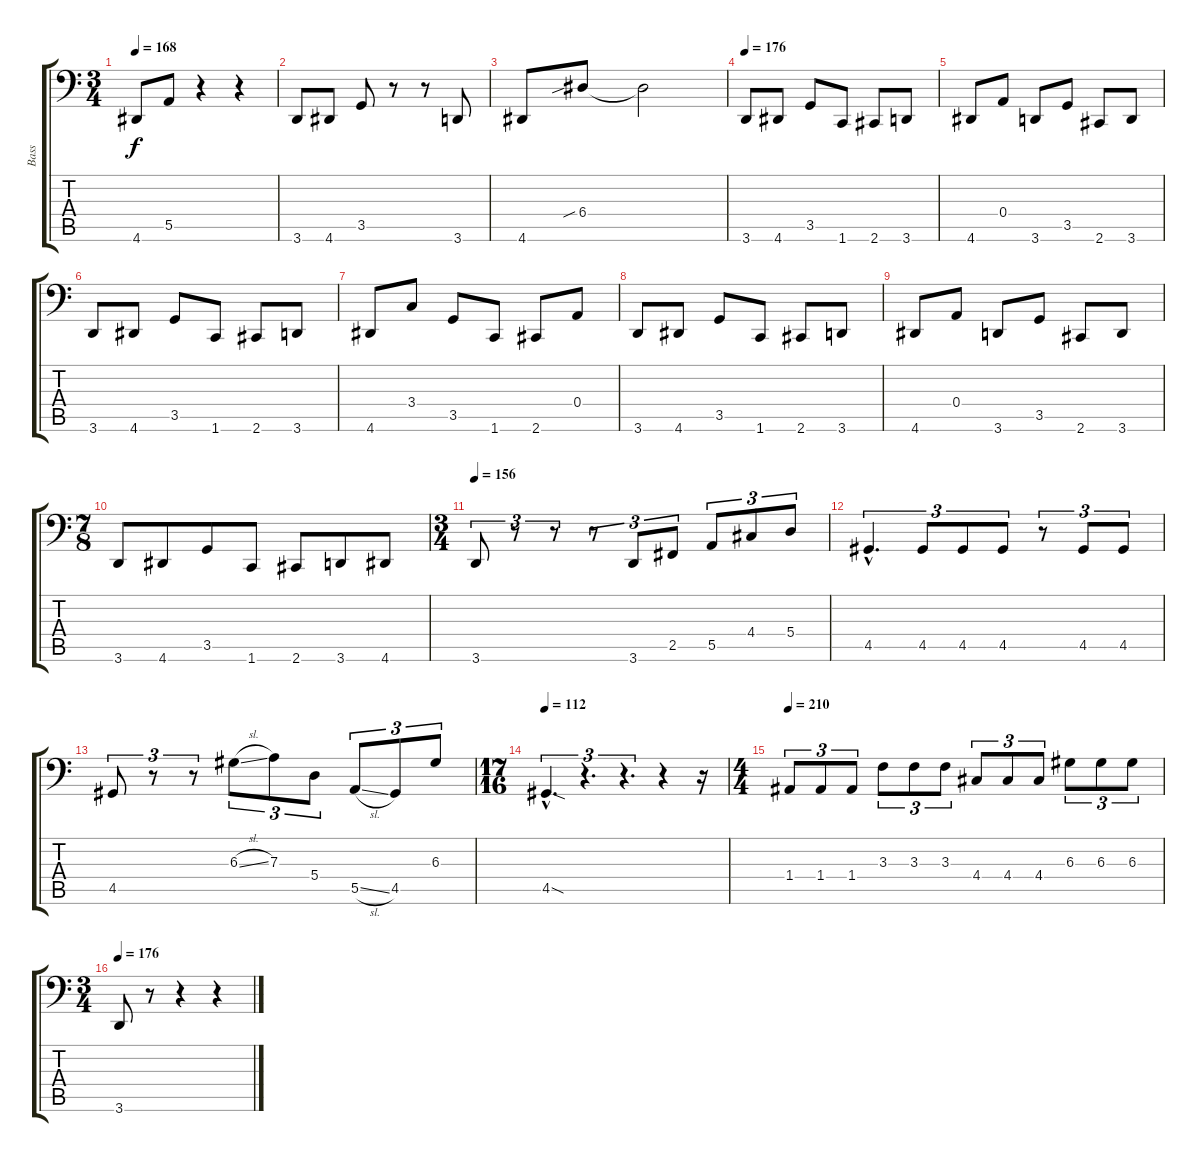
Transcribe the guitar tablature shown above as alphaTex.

\track ("Bass" "Bass") {instrument electricbassfinger}
\staff {score tabs}
\tuning (C3 G2 D2 A1 E1 B0) {hide}
\ts (3 4)
\tempo 168
\clef f4
\ks c
4.6.8{dy f} 5.5.8 r.4 r.4 |
3.6.8 4.6.8 3.5.8 r.8 r.8 3.6.8 |
4.6.8 6.4{sib}.8 6.4{t}.2 |
\tempo 176
3.6.8 4.6.8 3.5.8 1.6.8 2.6.8 3.6.8 |
4.6.8 0.4.8 3.6.8 3.5.8 2.6.8 3.6.8 |
3.6.8 4.6.8 3.5.8 1.6.8 2.6.8 3.6.8 |
4.6.8 3.4.8 3.5.8 1.6.8 2.6.8 0.4.8 |
3.6.8 4.6.8 3.5.8 1.6.8 2.6.8 3.6.8 |
4.6.8 0.4.8 3.6.8 3.5.8 2.6.8 3.6.8 |
\ts (7 8)
3.6.8 4.6.8 3.5.8 1.6.8 2.6.8 3.6.8 4.6.8 |
\ts (3 4)
\tempo 156
3.6.8{tu (3 2)} r.8{tu (3 2)} r.8{tu (3 2)} r.8{tu (3 2)} 3.6.8{tu (3 2)} 2.5.8{tu (3 2)} 5.5.8{tu (3 2)} 4.4.8{tu (3 2)} 5.4.8{tu (3 2)} |
4.5{hac}.4{d tu (3 2)} 4.5.8{tu (3 2)} 4.5.8{tu (3 2)} 4.5.8{tu (3 2)} r.8{tu (3 2)} 4.5.8{tu (3 2)} 4.5.8{tu (3 2)} |
4.5.8{tu (3 2)} r.8{tu (3 2)} r.8{tu (3 2)} 6.3{sl}.8{tu (3 2)} 7.3.8{tu (3 2)} 5.4.8{tu (3 2)} 5.5{sl}.8{tu (3 2)} 4.5.8{tu (3 2)} 6.3.8{tu (3 2)} |
\ts (17 16)
\tempo 112
4.5{sod hac}.4{d tu (3 2)} r.4{d tu (3 2)} r.4{d tu (3 2)} r.4 r.16 |
\ts (4 4)
\tempo 210
1.4.8{tu (3 2)} 1.4.8{tu (3 2)} 1.4.8{tu (3 2)} 3.3.8{tu (3 2)} 3.3.8{tu (3 2)} 3.3.8{tu (3 2)} 4.4.8{tu (3 2)} 4.4.8{tu (3 2)} 4.4.8{tu (3 2)} 6.3.8{tu (3 2)} 6.3.8{tu (3 2)} 6.3.8{tu (3 2)} |
\ts (3 4)
\tempo 176
3.6.8 r.8 r.4 r.4
